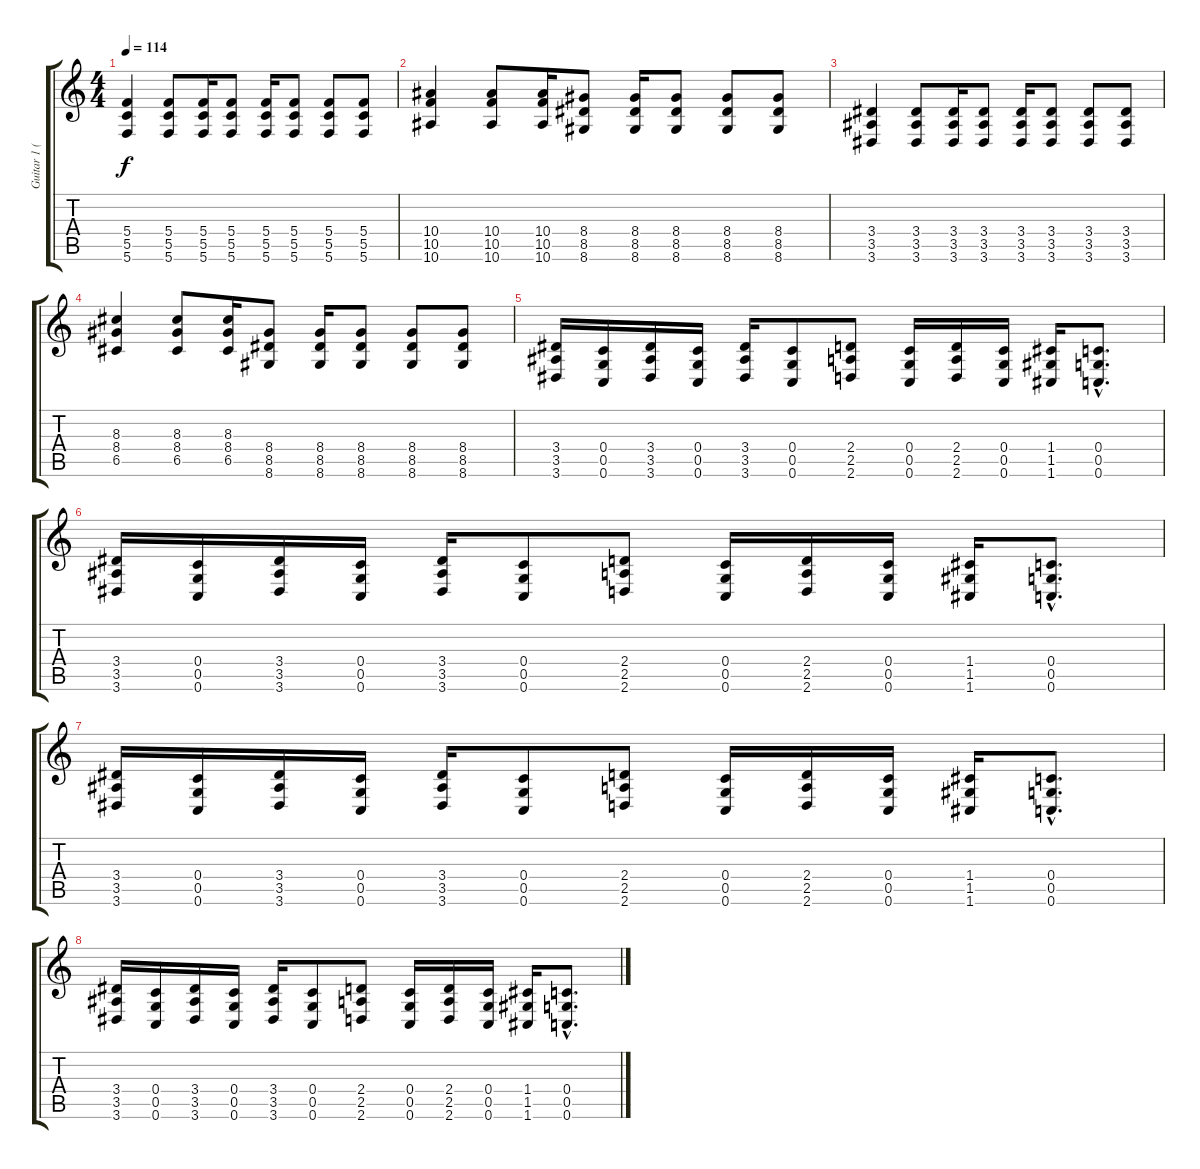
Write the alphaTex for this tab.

\track ("Guitar 1 (Drop C)" "Guitar 1 (") {instrument distortionguitar}
\staff {score tabs}
\tuning (D4 A3 F3 C3 G2 C2) {hide}
\ts (4 4)
\tempo 114
\clef g2
\ks c
(5.4 5.5 5.6).4{dy f} (5.4 5.5 5.6).8 (5.4 5.5 5.6).16 (5.4 5.5 5.6).8 (5.4 5.5 5.6).16 (5.4 5.5 5.6).8 (5.4 5.5 5.6).8 (5.4 5.5 5.6).8 |
(10.4 10.5 10.6).4 (10.4 10.5 10.6).8 (10.4 10.5 10.6).16 (8.4 8.5 8.6).8 (8.4 8.5 8.6).16 (8.4 8.5 8.6).8 (8.4 8.5 8.6).8 (8.4 8.5 8.6).8 |
(3.4 3.5 3.6).4 (3.4 3.5 3.6).8 (3.4 3.5 3.6).16 (3.4 3.5 3.6).8 (3.4 3.5 3.6).16 (3.4 3.5 3.6).8 (3.4 3.5 3.6).8 (3.4 3.5 3.6).8 |
(8.3 8.4 6.5).4 (8.3 8.4 6.5).8 (8.3 8.4 6.5).16 (8.4 8.5 8.6).8 (8.4 8.5 8.6).16 (8.4 8.5 8.6).8 (8.4 8.5 8.6).8 (8.4 8.5 8.6).8 |
(3.4 3.5 3.6).16{instrument distortionguitar} (0.4 0.5 0.6).16 (3.4 3.5 3.6).16 (0.4 0.5 0.6).16 (3.4 3.5 3.6).16 (0.4 0.5 0.6).8 (2.4 2.5 2.6).8 (0.4 0.5 0.6).16 (2.4 2.5 2.6).16 (0.4 0.5 0.6).16 (1.4 1.5 1.6).16 (0.4{hac} 0.5{hac} 0.6{hac}).8{d} |
(3.4 3.5 3.6).16 (0.4 0.5 0.6).16 (3.4 3.5 3.6).16 (0.4 0.5 0.6).16 (3.4 3.5 3.6).16 (0.4 0.5 0.6).8 (2.4 2.5 2.6).8 (0.4 0.5 0.6).16 (2.4 2.5 2.6).16 (0.4 0.5 0.6).16 (1.4 1.5 1.6).16 (0.4{hac} 0.5{hac} 0.6{hac}).8{d} |
(3.4 3.5 3.6).16 (0.4 0.5 0.6).16 (3.4 3.5 3.6).16 (0.4 0.5 0.6).16 (3.4 3.5 3.6).16 (0.4 0.5 0.6).8 (2.4 2.5 2.6).8 (0.4 0.5 0.6).16 (2.4 2.5 2.6).16 (0.4 0.5 0.6).16 (1.4 1.5 1.6).16 (0.4{hac} 0.5{hac} 0.6{hac}).8{d} |
(3.4 3.5 3.6).16 (0.4 0.5 0.6).16 (3.4 3.5 3.6).16 (0.4 0.5 0.6).16 (3.4 3.5 3.6).16 (0.4 0.5 0.6).8 (2.4 2.5 2.6).8 (0.4 0.5 0.6).16 (2.4 2.5 2.6).16 (0.4 0.5 0.6).16 (1.4 1.5 1.6).16 (0.4{hac} 0.5{hac} 0.6{hac}).8{d}
